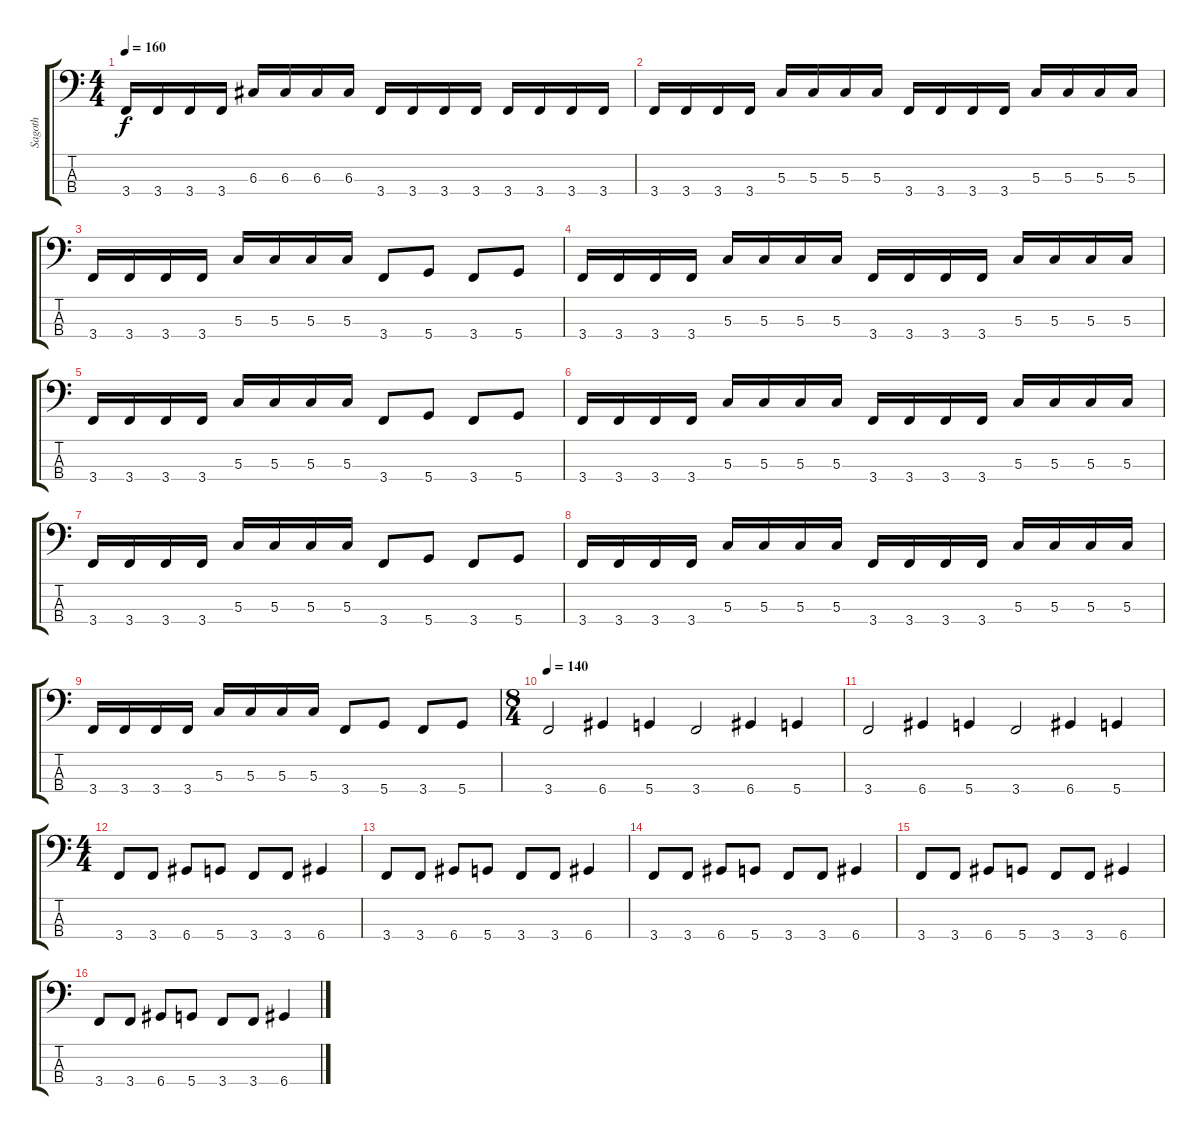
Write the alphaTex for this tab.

\track ("Sagoth" "Sagoth") {instrument electricbasspick}
\staff {score tabs}
\tuning (F2 C2 G1 D1) {hide}
\ts (4 4)
\tempo 160
\clef f4
\ks c
3.4.16{dy f} 3.4.16 3.4.16 3.4.16 6.3.16 6.3.16 6.3.16 6.3.16 3.4.16 3.4.16 3.4.16 3.4.16 3.4.16 3.4.16 3.4.16 3.4.16 |
3.4.16 3.4.16 3.4.16 3.4.16 5.3.16 5.3.16 5.3.16 5.3.16 3.4.16 3.4.16 3.4.16 3.4.16 5.3.16 5.3.16 5.3.16 5.3.16 |
3.4.16 3.4.16 3.4.16 3.4.16 5.3.16 5.3.16 5.3.16 5.3.16 3.4.8 5.4.8 3.4.8 5.4.8 |
3.4.16 3.4.16 3.4.16 3.4.16 5.3.16 5.3.16 5.3.16 5.3.16 3.4.16 3.4.16 3.4.16 3.4.16 5.3.16 5.3.16 5.3.16 5.3.16 |
3.4.16 3.4.16 3.4.16 3.4.16 5.3.16 5.3.16 5.3.16 5.3.16 3.4.8 5.4.8 3.4.8 5.4.8 |
3.4.16 3.4.16 3.4.16 3.4.16 5.3.16 5.3.16 5.3.16 5.3.16 3.4.16 3.4.16 3.4.16 3.4.16 5.3.16 5.3.16 5.3.16 5.3.16 |
3.4.16 3.4.16 3.4.16 3.4.16 5.3.16 5.3.16 5.3.16 5.3.16 3.4.8 5.4.8 3.4.8 5.4.8 |
3.4.16 3.4.16 3.4.16 3.4.16 5.3.16 5.3.16 5.3.16 5.3.16 3.4.16 3.4.16 3.4.16 3.4.16 5.3.16 5.3.16 5.3.16 5.3.16 |
3.4.16 3.4.16 3.4.16 3.4.16 5.3.16 5.3.16 5.3.16 5.3.16 3.4.8 5.4.8 3.4.8 5.4.8 |
\ts (8 4)
\tempo 140
3.4.2 6.4.4 5.4.4 3.4.2 6.4.4 5.4.4 |
3.4.2 6.4.4 5.4.4 3.4.2 6.4.4 5.4.4 |
\ts (4 4)
3.4.8 3.4.8 6.4.8 5.4.8 3.4.8 3.4.8 6.4.4 |
3.4.8 3.4.8 6.4.8 5.4.8 3.4.8 3.4.8 6.4.4 |
3.4.8 3.4.8 6.4.8 5.4.8 3.4.8 3.4.8 6.4.4 |
3.4.8 3.4.8 6.4.8 5.4.8 3.4.8 3.4.8 6.4.4 |
3.4.8 3.4.8 6.4.8 5.4.8 3.4.8 3.4.8 6.4.4
